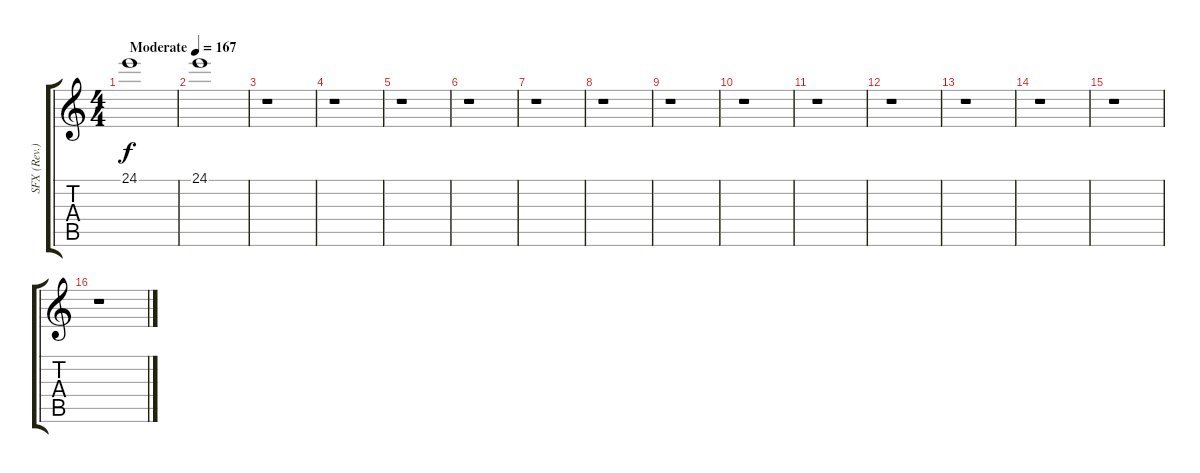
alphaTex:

\track ("SFX (Rev.)" "SFX (Rev.)") {instrument reversecymbal}
\staff {score tabs}
\tuning (E4 B3 G3 D3 A2 E2) {hide}
\ts (4 4)
\tempo (167 "Moderate")
\clef g2
\ks c
24.1.1{dy f instrument reversecymbal} |
24.1.1 |
r.1 |
r.1 |
r.1 |
r.1 |
r.1 |
r.1 |
r.1 |
r.1 |
r.1 |
r.1 |
r.1 |
r.1 |
r.1 |
r.1
